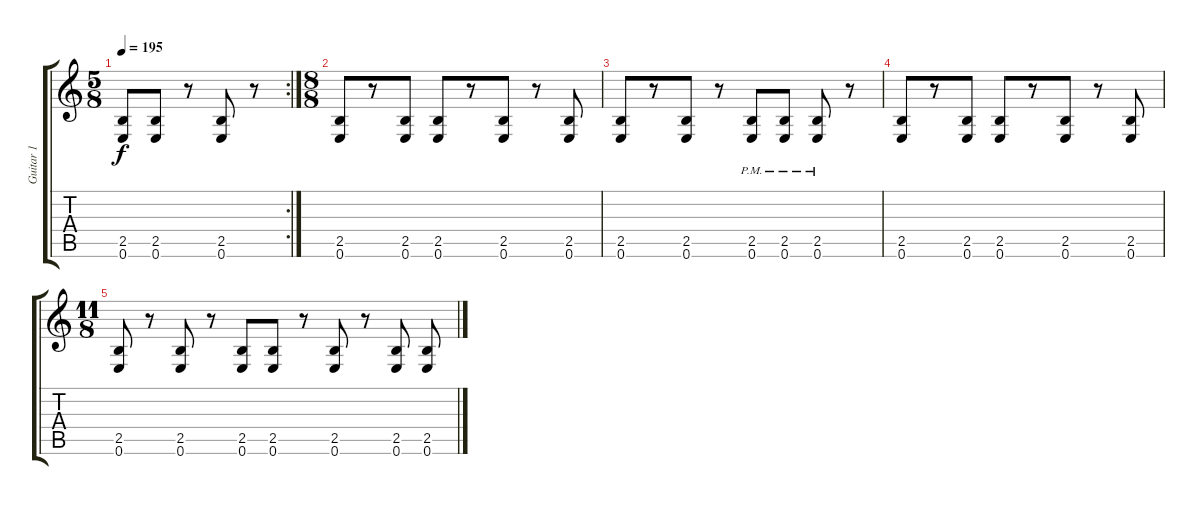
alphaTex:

\track ("Guitar 1" "Guitar 1") {instrument distortionguitar}
\staff {score tabs}
\tuning (E4 B3 G3 D3 A2 E2) {hide}
\rc 2
\ts (5 8)
\tempo 195
\clef g2
\ks c
(2.5 0.6).8{dy f} (2.5 0.6).8 r.8 (2.5 0.6).8 r.8 |
\ts (8 8)
(2.5 0.6).8 r.8 (2.5 0.6).8 (2.5 0.6).8 r.8 (2.5 0.6).8 r.8 (2.5 0.6).8 |
(2.5 0.6).8 r.8 (2.5 0.6).8 r.8 (2.5{pm} 0.6{pm}).8 (2.5{pm} 0.6{pm}).8 (2.5{pm} 0.6{pm}).8 r.8 |
(2.5 0.6).8 r.8 (2.5 0.6).8 (2.5 0.6).8 r.8 (2.5 0.6).8 r.8 (2.5 0.6).8 |
\ts (11 8)
(2.5 0.6).8 r.8 (2.5 0.6).8 r.8 (2.5 0.6).8 (2.5 0.6).8 r.8 (2.5 0.6).8 r.8 (2.5 0.6).8 (2.5 0.6).8
